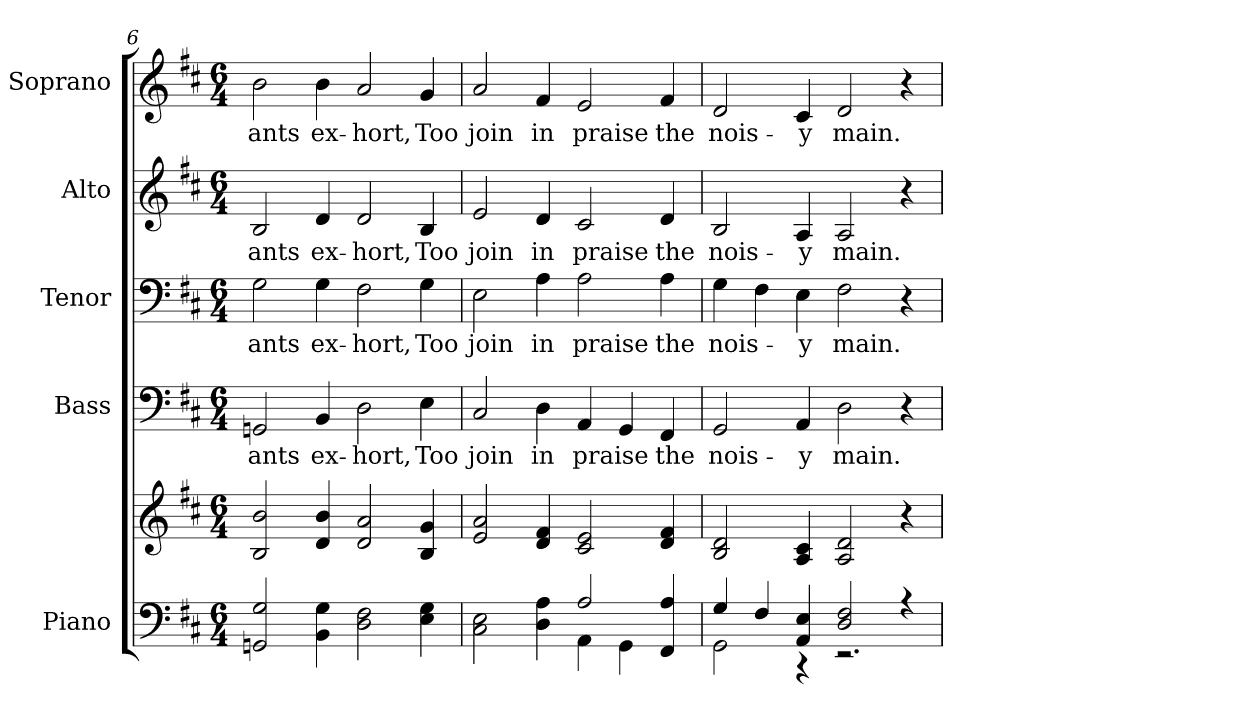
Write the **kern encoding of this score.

**kern	**kern	**kern	**text	**kern	**text	**kern	**text	**kern	**text
*part5	*part5	*part4	*part4	*part3	*part3	*part2	*part2	*part1	*part1
*staff6	*staff5	*staff4	*staff4	*staff3	*staff3	*staff2	*staff2	*staff1	*staff1
*I"Piano	*	*I"Bass	*	*I"Tenor	*	*I"Alto	*	*I"Soprano	*
*I'Pno.	*	*I'B.	*	*I'T.	*	*I'A.	*	*I'S.	*
*clefF4	*clefG2	*clefF4	*	*clefF4	*	*clefG2	*	*clefG2	*
*k[f#c#]	*k[f#c#]	*k[f#c#]	*	*k[f#c#]	*	*k[f#c#]	*	*k[f#c#]	*
*D:	*D:	*D:	*	*D:	*	*D:	*	*D:	*
*M6/4	*M6/4	*M6/4	*	*M6/4	*	*M6/4	*	*M6/4	*
=6	=6	=6	=6	=6	=6	=6	=6	=6	=6
!	!	!	!LO:LY:b:color=#000000	!	!	!	!	!	!
!	!	!	!	!	!LO:LY:b:color=#000000	!	!	!	!
!	!	!	!	!	!	!	!LO:LY:b:color=#000000	!	!
!	!	!	!	!	!	!	!	!	!LO:LY:b:color=#000000
2GGni/ 2Gi	2Bi/ 2bi	2GGni/	-ants	2Gi\	-ants	2Bi/	-ants	2bi\	-ants
!	!	!	!LO:LY:b:color=#000000	!	!	!	!	!	!
!	!	!	!	!	!LO:LY:b:color=#000000	!	!	!	!
!	!	!	!	!	!	!	!LO:LY:b:color=#000000	!	!
!	!	!	!	!	!	!	!	!	!LO:LY:b:color=#000000
4BBi\ 4Gi	4di/ 4bi	4BBi/	ex-	4Gi\	ex-	4di/	ex-	4bi\	ex-
!	!	!	!LO:LY:b:color=#000000	!	!	!	!	!	!
!	!	!	!	!	!LO:LY:b:color=#000000	!	!	!	!
!	!	!	!	!	!	!	!LO:LY:b:color=#000000	!	!
!	!	!	!	!	!	!	!	!	!LO:LY:b:color=#000000
2Di\ 2F#i	2di/ 2ai	2Di\	-hort,	2F#i\	-hort,	2di/	-hort,	2ai/	-hort,
!	!	!	!LO:LY:b:color=#000000	!	!	!	!	!	!
!	!	!	!	!	!LO:LY:b:color=#000000	!	!	!	!
!	!	!	!	!	!	!	!LO:LY:b:color=#000000	!	!
!	!	!	!	!	!	!	!	!	!LO:LY:b:color=#000000
4Ei\ 4Gi	4Bi/ 4gi	4Ei\	Too	4Gi\	Too	4Bi/	Too	4gi/	Too
!!LO:LB:g=z
=7	=7	=7	=7	=7	=7	=7	=7	=7	=7
*^	*	*	*	*	*	*	*	*	*
!	!	!	!	!LO:LY:b:color=#000000	!	!	!	!	!	!
!	!	!	!	!	!	!LO:LY:b:color=#000000	!	!	!	!
!	!	!	!	!	!	!	!	!LO:LY:b:color=#000000	!	!
!	!	!	!	!	!	!	!	!	!	!LO:LY:b:color=#000000
2C#i\ 2Ei	2.ryy	2ei/ 2ai	2C#i/	join	2Ei\	join	2ei/	join	2ai/	join
!	!	!	!	!LO:LY:b:color=#000000	!	!	!	!	!	!
!	!	!	!	!	!	!LO:LY:b:color=#000000	!	!	!	!
!	!	!	!	!	!	!	!	!LO:LY:b:color=#000000	!	!
!	!	!	!	!	!	!	!	!	!	!LO:LY:b:color=#000000
4Di\ 4Ai	.	4di/ 4f#i	4Di\	in	4Ai\	in	4di/	in	4f#i/	in
!	!	!	!	!LO:LY:b:color=#000000	!	!	!	!	!	!
!	!	!	!	!	!	!LO:LY:b:color=#000000	!	!	!	!
!	!	!	!	!	!	!	!	!LO:LY:b:color=#000000	!	!
!	!	!	!	!	!	!	!	!	!	!LO:LY:b:color=#000000
2Ai/	4AAi\	2c#i/ 2ei	4AAi/	praise	2Ai\	praise	2c#i/	praise	2ei/	praise
.	4GGi\	.	4GGi/	.	.	.	.	.	.	.
!	!	!	!	!LO:LY:b:color=#000000	!	!	!	!	!	!
!	!	!	!	!	!	!LO:LY:b:color=#000000	!	!	!	!
!	!	!	!	!	!	!	!	!LO:LY:b:color=#000000	!	!
!	!	!	!	!	!	!	!	!	!	!LO:LY:b:color=#000000
4FF#i/ 4Ai	4ryy	4di/ 4f#i	4FF#i/	the	4Ai\	the	4di/	the	4f#i/	the
=8	=8	=8	=8	=8	=8	=8	=8	=8	=8	=8
!	!	!	!	!LO:LY:b:color=#000000	!	!	!	!	!	!
!	!	!	!	!	!	!LO:LY:b:color=#000000	!	!	!	!
!	!	!	!	!	!	!	!	!LO:LY:b:color=#000000	!	!
!	!	!	!	!	!	!	!	!	!	!LO:LY:b:color=#000000
4Gi/	2GGi\	2Bi/ 2di	2GGi/	nois-	4Gi\	nois-	2Bi/	nois-	2di/	nois-
4F#i/	.	.	.	.	4F#i\	.	.	.	.	.
!	!	!	!	!LO:LY:b:color=#000000	!	!	!	!	!	!
!	!	!	!	!	!	!LO:LY:b:color=#000000	!	!	!	!
!	!	!	!	!	!	!	!	!LO:LY:b:color=#000000	!	!
!	!	!	!	!	!	!	!	!	!	!LO:LY:b:color=#000000
4AAi/ 4Ei	4r	4Ai/ 4c#i	4AAi/	-y	4Ei\	-y	4Ai/	-y	4c#i/	-y
!	!	!	!	!LO:LY:b:color=#000000	!	!	!	!	!	!
!	!	!	!	!	!	!LO:LY:b:color=#000000	!	!	!	!
!	!	!	!	!	!	!	!	!LO:LY:b:color=#000000	!	!
!	!	!	!	!	!	!	!	!	!	!LO:LY:b:color=#000000
2Di/ 2F#i	2.r	2Ai/ 2di	2Di\	main.	2F#i\	main.	2Ai/	main.	2di/	main.
4r	.	4r	4r	.	4r	.	4r	.	4r	.
*v	*v	*	*	*	*	*	*	*	*	*
=	=	=	=	=	=	=	=	=	=
*-	*-	*-	*-	*-	*-	*-	*-	*-	*-
